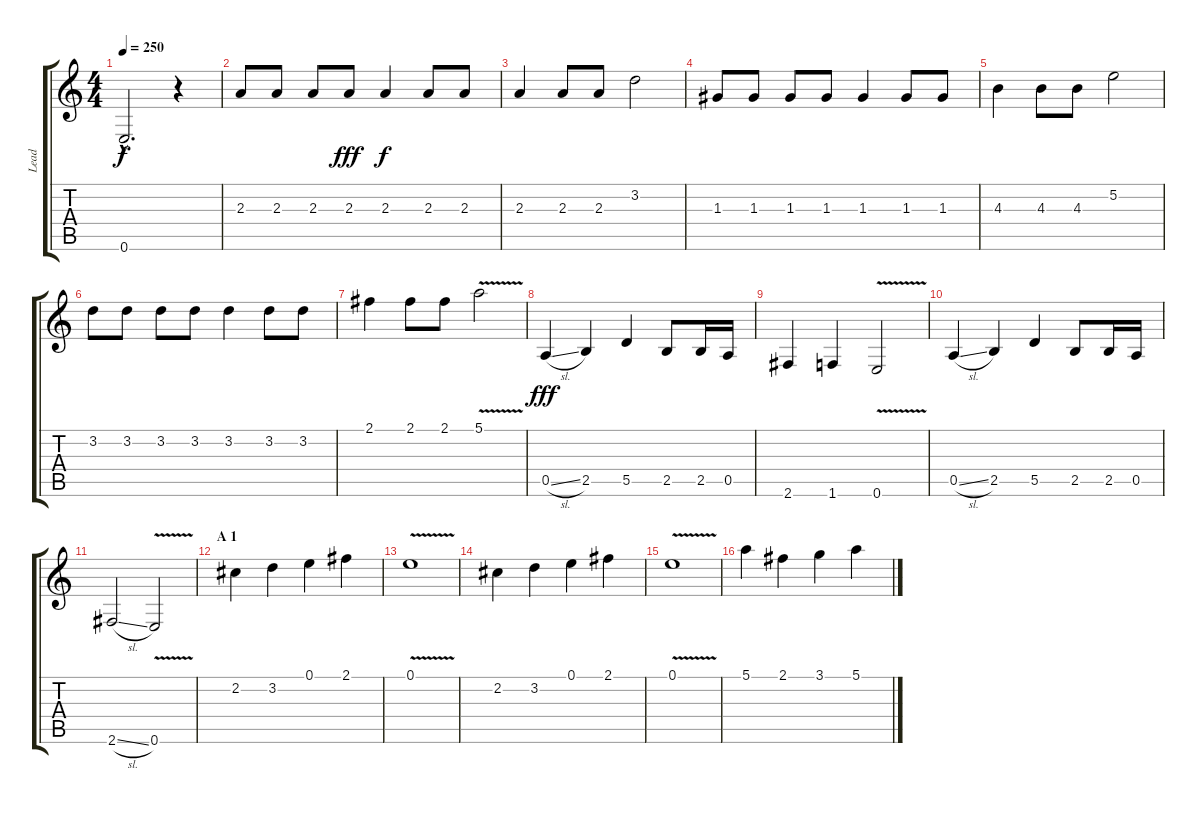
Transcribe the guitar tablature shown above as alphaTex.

\track ("Lead" "Lead") {instrument acousticguitarnylon}
\staff {score tabs}
\tuning (E4 B3 G3 D3 A2 E2) {hide}
\ts (4 4)
\tempo 250
\clef g2
\ks c
0.6{hac t}.2{d dy f} r.4 |
2.3.8{instrument electricbassfinger} 2.3.8 2.3.8 2.3.8{dy fff} 2.3.4{dy f} 2.3.8 2.3.8 |
2.3.4 2.3.8 2.3.8 3.2.2 |
1.3.8 1.3.8 1.3.8 1.3.8 1.3.4 1.3.8 1.3.8 |
4.3.4 4.3.8 4.3.8 5.2.2 |
3.2.8 3.2.8 3.2.8 3.2.8 3.2.4 3.2.8 3.2.8 |
2.1.4 2.1.8 2.1.8 5.1{v}.2 |
0.5{sl}.4{dy fff instrument electricguitarclean} 2.5.4 5.5.4 2.5.8 2.5.16 0.5.16 |
2.6.4 1.6.4 0.6{v}.2 |
0.5{sl}.4 2.5.4 5.5.4 2.5.8 2.5.16 0.5.16 |
2.6{sl}.2 0.6{v}.2 |
\section ("" "A 1")
2.2.4{volume 16 instrument electricbassfinger} 3.2.4 0.1.4 2.1.4 |
0.1{v}.1 |
2.2.4 3.2.4 0.1.4 2.1.4 |
0.1{v}.1 |
5.1.4 2.1.4 3.1.4 5.1.4
